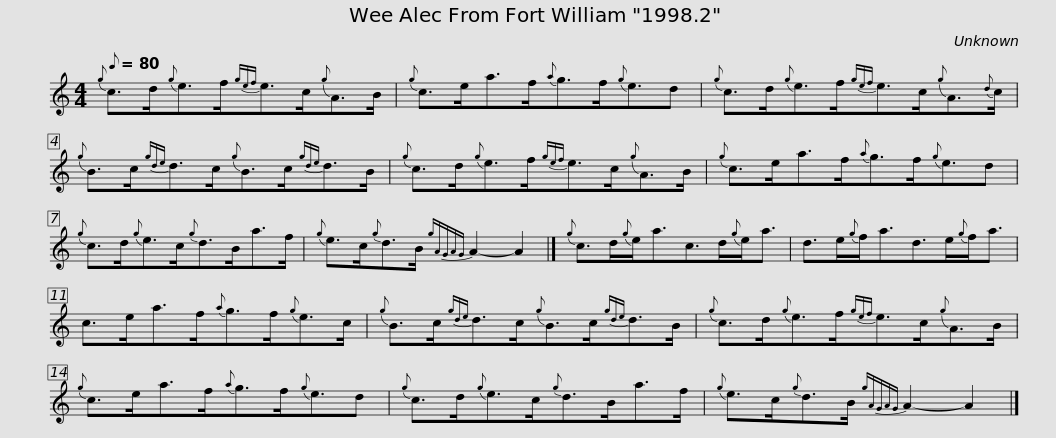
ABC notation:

X:1
L:1/8
Q:1/8=80
M:4/4
I:linebreak $
K:C
V:1 treble
V:1
{g} c>d{g}e>f{gef}e>c{g}A>B |{g} c>ea>f{a}g>f{g}e3/2d |{g} c>d{g}e>f{gef}e>c{g}A3/2{d}c/ |${g} B>c{gde}d>c{g}B>c{gde}d>B |{g} c>d{g}e>f{gef}e>c{g}A>B | %5
{g} c>ea>f{a}g>f{g}e3/2d |${g} c>d{g}e>c{g}d>Ba>f |{g} e>c{g}d>B{gAGAG} A2- A2 |]{g} c>d{g}e<ac>d{g}e<a |$ d>e{g}f<ad>e{g}f<a | %10
 c>ea>f{a}g>f{g}e>c |{g} B>c{gde}d>c{g}B>c{gde}d>B |${g} c>d{g}e>f{gef}e>c{g}A>B |{g} c>ea>f{a}g>f{g}e3/2d |{g} c>d{g}e>c{g}d>Ba>f |$ %15
{g} e>c{g}d>B{gAGAG} A2- A2 |] %16
